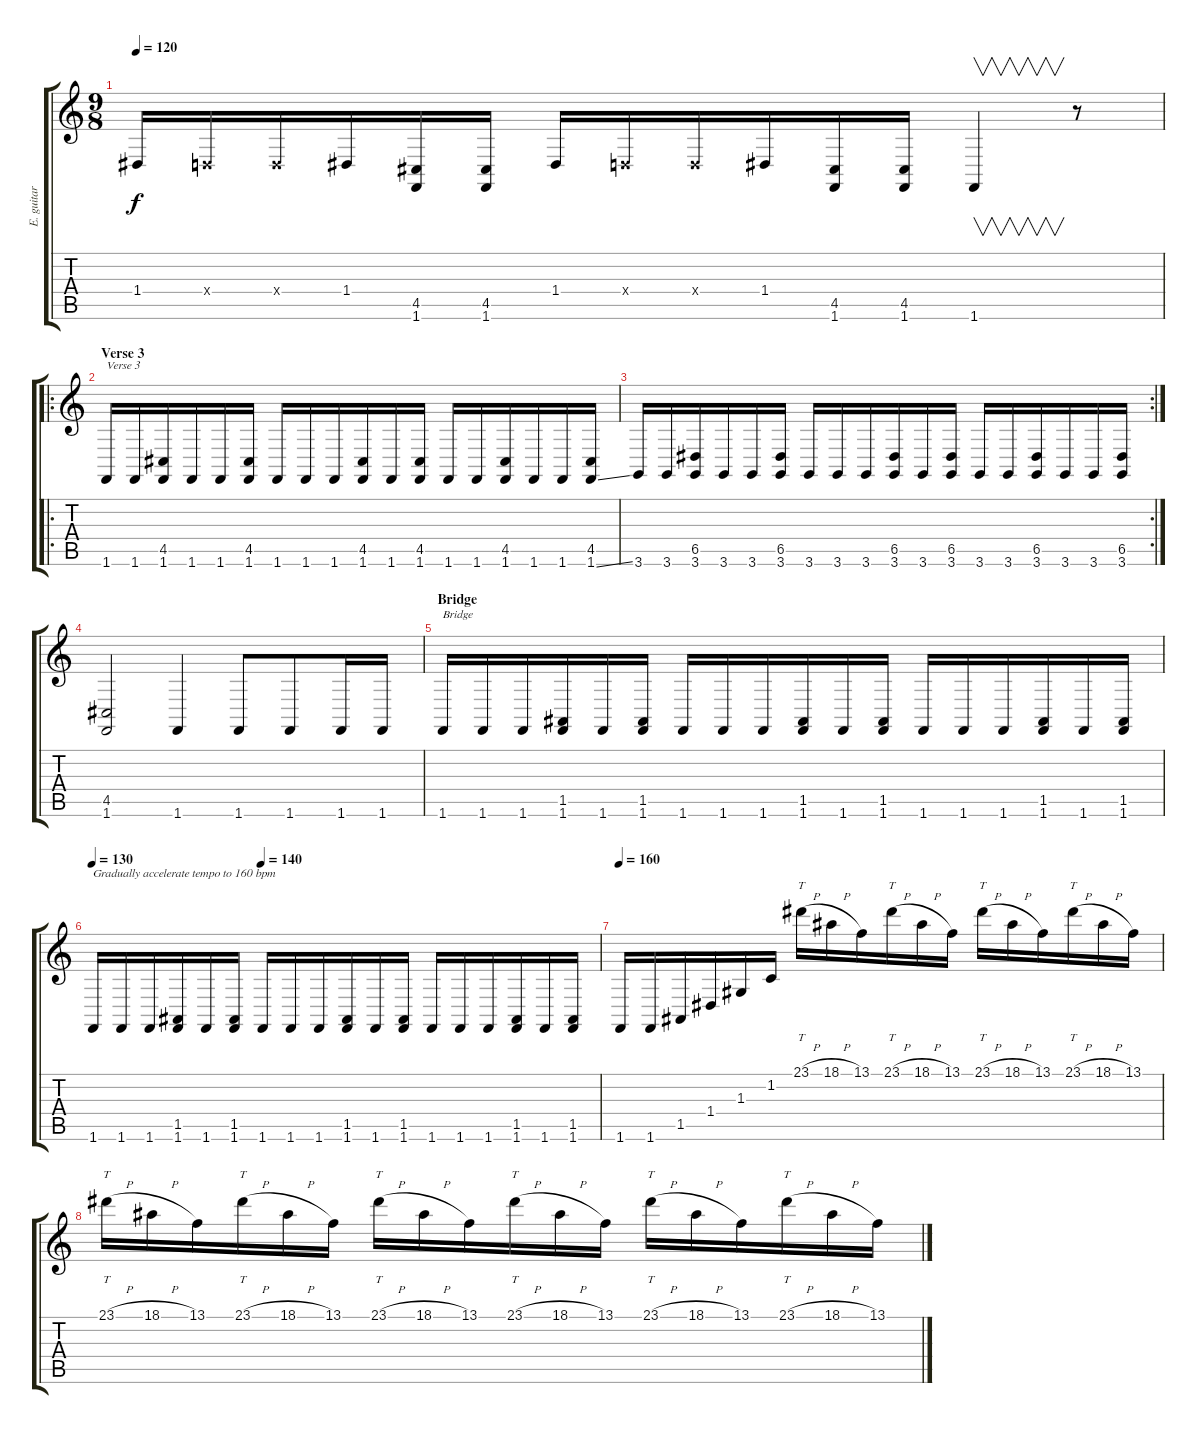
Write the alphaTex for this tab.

\track ("E. guitar (sitar pedal)" "E. guitar ") {instrument sitar}
\staff {score tabs}
\tuning (E4 B3 G3 D3 A2 E2) {hide}
\ts (9 8)
\tempo 120
\clef g2
\ks c
1.4.16{dy f} 0.4{x}.16 0.4{x}.16 1.4.16 (4.5 1.6).16 (4.5 1.6).16 1.4.16 0.4{x}.16 0.4{x}.16 1.4.16 (4.5 1.6).16 (4.5 1.6).16 1.6.4{v} r.8 |
\ro
\section ("" "Verse 3")
1.6.16{txt "Verse 3"} 1.6.16 (4.5 1.6).16 1.6.16 1.6.16 (4.5 1.6).16 1.6.16 1.6.16 1.6.16 (4.5 1.6).16 1.6.16 (4.5 1.6).16 1.6.16 1.6.16 (4.5 1.6).16 1.6.16 1.6.16 (4.5 1.6{ss}).16 |
\rc 2
3.6.16 3.6.16 (6.5 3.6).16 3.6.16 3.6.16 (6.5 3.6).16 3.6.16 3.6.16 3.6.16 (6.5 3.6).16 3.6.16 (6.5 3.6).16 3.6.16 3.6.16 (6.5 3.6).16 3.6.16 3.6.16 (6.5 3.6).16 |
(4.5 1.6).2 1.6.4 1.6.8 1.6.8 1.6.16 1.6.16 |
\section ("" "Bridge")
1.6.16{txt "Bridge"} 1.6.16 1.6.16 (1.5 1.6).16 1.6.16 (1.5 1.6).16 1.6.16 1.6.16 1.6.16 (1.5 1.6).16 1.6.16 (1.5 1.6).16 1.6.16 1.6.16 1.6.16 (1.5 1.6).16 1.6.16 (1.5 1.6).16 |
\tempo 130
\tempo (140 0.3333333333333333)
1.6.16{txt "Gradually accelerate tempo to 160 bpm"} 1.6.16 1.6.16 (1.5 1.6).16 1.6.16 (1.5 1.6).16 1.6.16 1.6.16 1.6.16 (1.5 1.6).16 1.6.16 (1.5 1.6).16 1.6.16 1.6.16 1.6.16 (1.5 1.6).16 1.6.16 (1.5 1.6).16 |
\tempo 160
1.6.16 1.6.16 1.5.16 1.4.16 1.3.16 1.2.16 23.1{h}.16{tt} 18.1{h}.16 13.1.16 23.1{h}.16{tt} 18.1{h}.16 13.1.16 23.1{h}.16{tt} 18.1{h}.16 13.1.16 23.1{h}.16{tt} 18.1{h}.16 13.1.16 |
23.1{h}.16{tt} 18.1{h}.16 13.1.16 23.1{h}.16{tt} 18.1{h}.16 13.1.16 23.1{h}.16{tt} 18.1{h}.16 13.1.16 23.1{h}.16{tt} 18.1{h}.16 13.1.16 23.1{h}.16{tt} 18.1{h}.16 13.1.16 23.1{h}.16{tt} 18.1{h}.16 13.1.16
